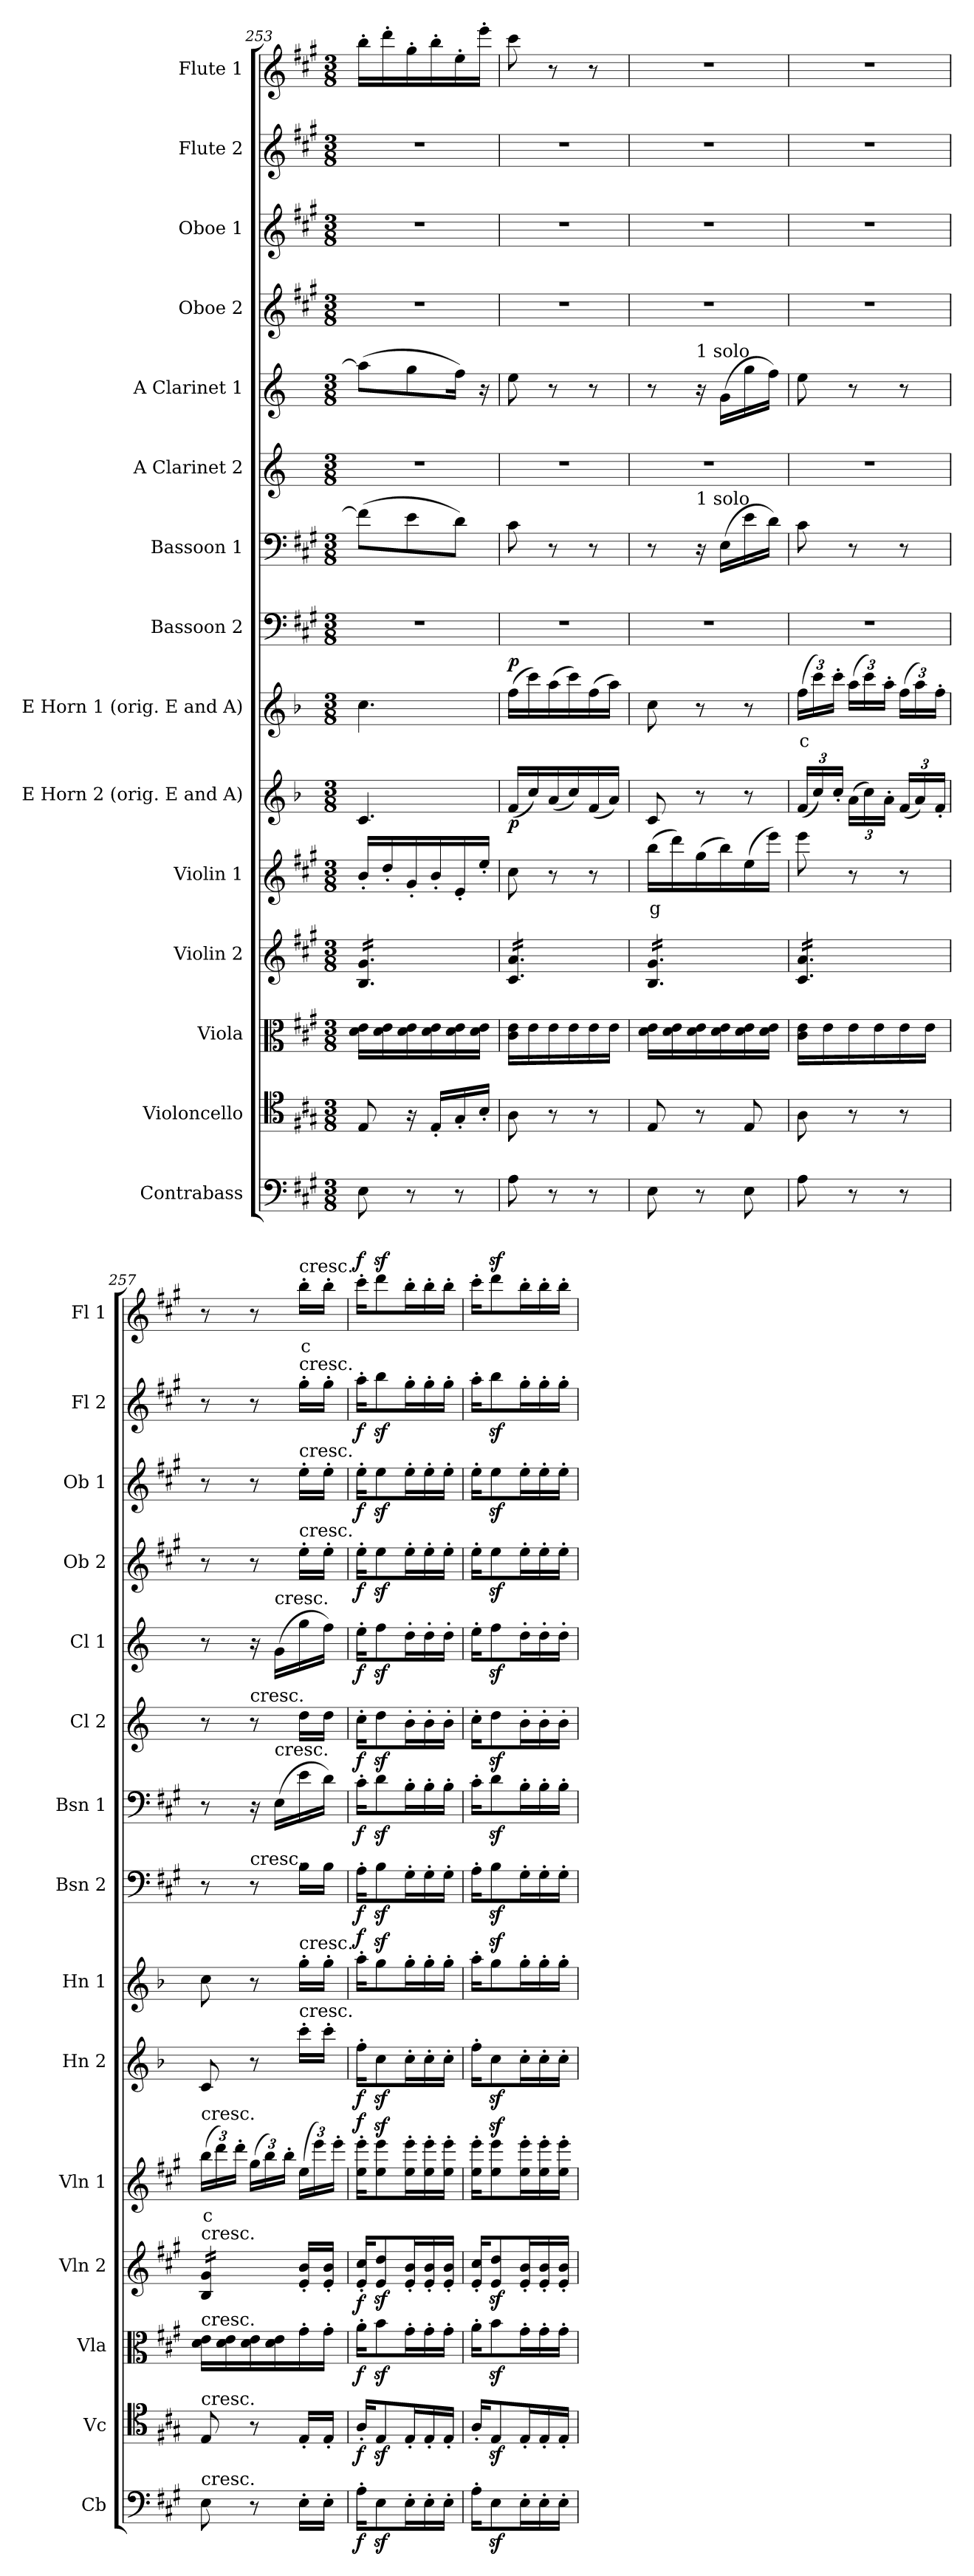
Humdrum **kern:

**kern	**dynam	**kern	**dynam	**kern	**dynam	**kern	**dynam	**kern	**text	**dynam	**kern	**dynam	**kern	**text	**dynam	**kern	**dynam	**kern	**dynam	**kern	**dynam	**kern	**dynam	**kern	**dynam	**kern	**dynam	**kern	**dynam	**kern	**text	**dynam
*part15	*part15	*part14	*part14	*part13	*part13	*part12	*part12	*part11	*part11	*part11	*part10	*part10	*part9	*part9	*part9	*part8	*part8	*part7	*part7	*part6	*part6	*part5	*part5	*part4	*part4	*part3	*part3	*part2	*part2	*part1	*part1	*part1
*staff15	*staff15	*staff14	*staff14	*staff13	*staff13	*staff12	*staff12	*staff11	*staff11	*staff11	*staff10	*staff10	*staff9	*staff9	*staff9	*staff8	*staff8	*staff7	*staff7	*staff6	*staff6	*staff5	*staff5	*staff4	*staff4	*staff3	*staff3	*staff2	*staff2	*staff1	*staff1	*staff1
*I"Contrabass	*	*I"Violoncello	*	*I"Viola	*	*I"Violin 2	*	*I"Violin 1	*	*	*I"E Horn 2 (orig. E and A)	*	*I"E Horn 1 (orig. E and A)	*	*	*I"Bassoon 2	*	*I"Bassoon 1	*	*I"A Clarinet 2	*	*I"A Clarinet 1	*	*I"Oboe 2	*	*I"Oboe 1	*	*I"Flute 2	*	*I"Flute 1	*	*
*I'Cb	*	*I'Vc	*	*I'Vla	*	*I'Vln 2	*	*I'Vln 1	*	*	*I'Hn 2	*	*I'Hn 1	*	*	*I'Bsn 2	*	*I'Bsn 1	*	*I'Cl 2	*	*I'Cl 1	*	*I'Ob 2	*	*I'Ob 1	*	*I'Fl 2	*	*I'Fl 1	*	*
*clefF4	*	*clefC4	*	*clefC3	*	*clefG2	*	*clefG2	*	*	*clefG2	*	*clefG2	*	*	*clefF4	*	*clefF4	*	*clefG2	*	*clefG2	*	*clefG2	*	*clefG2	*	*clefG2	*	*clefG2	*	*
*ITrd7c12	*	*	*	*	*	*	*	*	*	*	*ITrd5c8	*	*ITrd5c8	*	*	*	*	*	*	*ITrd2c3	*	*ITrd2c3	*	*	*	*	*	*	*	*	*	*
*k[f#c#g#]	*	*k[f#c#g#]	*	*k[f#c#g#]	*	*k[f#c#g#]	*	*k[f#c#g#]	*	*	*k[f#c#g#]	*	*k[f#c#g#]	*	*	*k[f#c#g#]	*	*k[f#c#g#]	*	*k[f#c#g#]	*	*k[f#c#g#]	*	*k[f#c#g#]	*	*k[f#c#g#]	*	*k[f#c#g#]	*	*k[f#c#g#]	*	*
*M3/8	*	*M3/8	*	*M3/8	*	*M3/8	*	*M3/8	*	*	*M3/8	*	*M3/8	*	*	*M3/8	*	*M3/8	*	*M3/8	*	*M3/8	*	*M3/8	*	*M3/8	*	*M3/8	*	*M3/8	*	*
=253	=253	=253	=253	=253	=253	=253	=253	=253	=253	=253	=253	=253	=253	=253	=253	=253	=253	=253	=253	=253	=253	=253	=253	=253	=253	=253	=253	=253	=253	=253	=253	=253
*	*	*	*	*	*	*tremolo	*	*	*	*	*	*	*	*	*	*	*	*	*	*	*	*	*	*	*	*	*	*	*	*	*	*
8EE\	.	8E/	.	16d\ 16e\LL	.	16B/ 16g#/LL	.	16b'/LL	.	.	4.E/	.	4.e\	.	.	4.r	.	(8f#\L]	.	4.r	.	(8ff#\L]	.	4.r	.	4.r	.	4.r	.	16bb'\LL	.	.
.	.	.	.	16d\ 16e\	.	16B/ 16g#/	.	16dd'/	.	.	.	.	.	.	.	.	.	.	.	.	.	.	.	.	.	.	.	.	.	16ddd'\	.	.
8r	.	16r	.	16d\ 16e\	.	16B/ 16g#/	.	16g#'/	.	.	.	.	.	.	.	.	.	8e\	.	.	.	8ee\	.	.	.	.	.	.	.	16gg#'\	.	.
.	.	16E'/LL	.	16d\ 16e\	.	16B/ 16g#/	.	16b'/	.	.	.	.	.	.	.	.	.	.	.	.	.	.	.	.	.	.	.	.	.	16bb'\	.	.
8r	.	16G#'/	.	16d\ 16e\	.	16B/ 16g#/	.	16e'/	.	.	.	.	.	.	.	.	.	8d\J)	.	.	.	16dd\Jk)	.	.	.	.	.	.	.	16ee'\	.	.
.	.	16B'/JJ	.	16d\ 16e\JJ	.	16B/ 16g#/JJ	.	16ee'/JJ	.	.	.	.	.	.	.	.	.	.	.	.	.	16r	.	.	.	.	.	.	.	16eee'\JJ	.	.
=254	=254	=254	=254	=254	=254	=254	=254	=254	=254	=254	=254	=254	=254	=254	=254	=254	=254	=254	=254	=254	=254	=254	=254	=254	=254	=254	=254	=254	=254	=254	=254	=254
!	!	!	!	!	!	!	!	!	!	!	!	!LO:DY:b	!	!	!LO:DY:b	!	!	!	!	!	!	!	!	!	!	!	!	!	!	!	!	!
8AA\	.	8A\	.	16c#\ 16e\LL	.	16c#/ 16a/LL	.	8cc#\	.	.	(16A/LL	p	(16a\LL	.	p	4.r	.	8c#\	.	4.r	.	8cc#\	.	4.r	.	4.r	.	4.r	.	8ccc#\	.	.
.	.	.	.	16e\	.	16c#/ 16a/	.	.	.	.	16e/)	.	16ee\)	.	.	.	.	.	.	.	.	.	.	.	.	.	.	.	.	.	.	.
8r	.	8r	.	16e\	.	16c#/ 16a/	.	8r	.	.	(16c#/	.	(16cc#\	.	.	.	.	8r	.	.	.	8r	.	.	.	.	.	.	.	8r	.	.
.	.	.	.	16e\	.	16c#/ 16a/	.	.	.	.	16e/)	.	16ee\)	.	.	.	.	.	.	.	.	.	.	.	.	.	.	.	.	.	.	.
8r	.	8r	.	16e\	.	16c#/ 16a/	.	8r	.	.	(16A/	.	(16a\	.	.	.	.	8r	.	.	.	8r	.	.	.	.	.	.	.	8r	.	.
.	.	.	.	16e\JJ	.	16c#/ 16a/JJ	.	.	.	.	16c#/JJ)	.	16cc#\JJ)	.	.	.	.	.	.	.	.	.	.	.	.	.	.	.	.	.	.	.
!!LO:PB:g=z
=255	=255	=255	=255	=255	=255	=255	=255	=255	=255	=255	=255	=255	=255	=255	=255	=255	=255	=255	=255	=255	=255	=255	=255	=255	=255	=255	=255	=255	=255	=255	=255	=255
!	!	!	!	!	!	!	!	!	!LO:LY:b:color=#FF0000	!	!	!	!	!	!	!	!	!	!	!	!	!	!	!	!	!	!	!	!	!	!	!
8EE\	.	8E/	.	16d\ 16e\LL	.	16B/ 16g#/LL	.	(16bb\LL	g	.	8E/	.	8e\	.	.	4.r	.	8r	.	4.r	.	8r	.	4.r	.	4.r	.	4.r	.	4.r	.	.
.	.	.	.	16d\ 16e\	.	16B/ 16g#/	.	16ddd\)	.	.	.	.	.	.	.	.	.	.	.	.	.	.	.	.	.	.	.	.	.	.	.	.
!	!	!	!	!	!	!	!	!	!	!	!	!	!	!	!	!	!	!	!	!	!	!LO:TX:a:t=1 solo	!	!	!	!	!	!	!	!	!	!
!	!	!	!	!	!	!	!	!	!	!	!	!	!	!	!	!	!	!LO:TX:a:t=1 solo	!	!	!	!	!	!	!	!	!	!	!	!	!	!
8r	.	8r	.	16d\ 16e\	.	16B/ 16g#/	.	(16gg#\	.	.	8r	.	8r	.	.	.	.	16r	.	.	.	16r	.	.	.	.	.	.	.	.	.	.
.	.	.	.	16d\ 16e\	.	16B/ 16g#/	.	16bb\)	.	.	.	.	.	.	.	.	.	(16E\LL	.	.	.	(16e\LL	.	.	.	.	.	.	.	.	.	.
8EE\	.	8E/	.	16d\ 16e\	.	16B/ 16g#/	.	(16ee\	.	.	8r	.	8r	.	.	.	.	16e\	.	.	.	16ee\	.	.	.	.	.	.	.	.	.	.
.	.	.	.	16d\ 16e\JJ	.	16B/ 16g#/JJ	.	16eee\JJ)	.	.	.	.	.	.	.	.	.	16d\JJ)	.	.	.	16dd\JJ)	.	.	.	.	.	.	.	.	.	.
=256	=256	=256	=256	=256	=256	=256	=256	=256	=256	=256	=256	=256	=256	=256	=256	=256	=256	=256	=256	=256	=256	=256	=256	=256	=256	=256	=256	=256	=256	=256	=256	=256
*	*	*	*	*	*	*	*	*	*	*	*Xbrackettup	*	*Xbrackettup	*	*	*	*	*	*	*	*	*	*	*	*	*	*	*	*	*	*	*
!	!	!	!	!	!	!	!	!	!	!	!	!	!	!LO:LY:b:color=#FF0000	!	!	!	!	!	!	!	!	!	!	!	!	!	!	!	!	!	!
8AA\	.	8A\	.	16c#\ 16e\LL	.	16c#/ 16a/LL	.	8eee\	.	.	(24A/LL	.	(24a\LL	c	.	4.r	.	8c#\	.	4.r	.	8cc#\	.	4.r	.	4.r	.	4.r	.	4.r	.	.
.	.	.	.	.	.	.	.	.	.	.	24e/)	.	24ee\)	.	.	.	.	.	.	.	.	.	.	.	.	.	.	.	.	.	.	.
.	.	.	.	16e\	.	16c#/ 16a/	.	.	.	.	.	.	.	.	.	.	.	.	.	.	.	.	.	.	.	.	.	.	.	.	.	.
.	.	.	.	.	.	.	.	.	.	.	24e'/JJ	.	24ee'\JJ	.	.	.	.	.	.	.	.	.	.	.	.	.	.	.	.	.	.	.
8r	.	8r	.	16e\	.	16c#/ 16a/	.	8r	.	.	(24c#\LL	.	(24cc#\LL	.	.	.	.	8r	.	.	.	8r	.	.	.	.	.	.	.	.	.	.
.	.	.	.	.	.	.	.	.	.	.	24e\)	.	24ee\)	.	.	.	.	.	.	.	.	.	.	.	.	.	.	.	.	.	.	.
.	.	.	.	16e\	.	16c#/ 16a/	.	.	.	.	.	.	.	.	.	.	.	.	.	.	.	.	.	.	.	.	.	.	.	.	.	.
.	.	.	.	.	.	.	.	.	.	.	24c#'\JJ	.	24cc#'\JJ	.	.	.	.	.	.	.	.	.	.	.	.	.	.	.	.	.	.	.
8r	.	8r	.	16e\	.	16c#/ 16a/	.	8r	.	.	(24A/LL	.	(24a\LL	.	.	.	.	8r	.	.	.	8r	.	.	.	.	.	.	.	.	.	.
.	.	.	.	.	.	.	.	.	.	.	24c#/)	.	24cc#\)	.	.	.	.	.	.	.	.	.	.	.	.	.	.	.	.	.	.	.
.	.	.	.	16e\JJ	.	16c#/ 16a/JJ	.	.	.	.	.	.	.	.	.	.	.	.	.	.	.	.	.	.	.	.	.	.	.	.	.	.
.	.	.	.	.	.	.	.	.	.	.	24A'/JJ	.	24a'\JJ	.	.	.	.	.	.	.	.	.	.	.	.	.	.	.	.	.	.	.
=257	=257	=257	=257	=257	=257	=257	=257	=257	=257	=257	=257	=257	=257	=257	=257	=257	=257	=257	=257	=257	=257	=257	=257	=257	=257	=257	=257	=257	=257	=257	=257	=257
*	*	*	*	*	*	*	*	*Xbrackettup	*	*	*	*	*	*	*	*	*	*	*	*	*	*	*	*	*	*	*	*	*	*	*	*
!	!	!	!	!	!	!	!	!LO:TX:a:t=cresc.	!	!	!	!	!	!	!	!	!	!	!	!	!	!	!	!	!	!	!	!	!	!	!	!
!	!	!	!	!	!	!LO:TX:a:t=cresc.	!	!	!	!	!	!	!	!	!	!	!	!	!	!	!	!	!	!	!	!	!	!	!	!	!	!
!	!	!	!	!LO:TX:a:t=cresc.	!	!	!	!	!	!	!	!	!	!	!	!	!	!	!	!	!	!	!	!	!	!	!	!	!	!	!	!
!	!	!LO:TX:a:t=cresc.	!	!	!	!	!	!	!	!	!	!	!	!	!	!	!	!	!	!	!	!	!	!	!	!	!	!	!	!	!	!
!LO:TX:a:t=cresc.	!	!	!	!	!	!	!	!	!	!	!	!	!	!	!	!	!	!	!	!	!	!	!	!	!	!	!	!	!	!	!	!
!	!	!	!	!	!	!	!	!	!LO:LY:b:color=#FF0000	!	!	!	!	!	!	!	!	!	!	!	!	!	!	!	!	!	!	!	!	!	!	!
8EE\	.	8E/	.	16d\ 16e\LL	.	16B/ 16g#/LL	.	(24bb\LL	c	.	8E/	.	8e\	.	.	8r	.	8r	.	8r	.	8r	.	8r	.	8r	.	8r	.	8r	.	.
.	.	.	.	.	.	.	.	24ddd\)	.	.	.	.	.	.	.	.	.	.	.	.	.	.	.	.	.	.	.	.	.	.	.	.
.	.	.	.	16d\ 16e\	.	16B/ 16g#/	.	.	.	.	.	.	.	.	.	.	.	.	.	.	.	.	.	.	.	.	.	.	.	.	.	.
.	.	.	.	.	.	.	.	24ddd'\JJ	.	.	.	.	.	.	.	.	.	.	.	.	.	.	.	.	.	.	.	.	.	.	.	.
!	!	!	!	!	!	!	!	!	!	!	!	!	!	!	!	!	!	!	!	!LO:TX:a:t=cresc.	!	!	!	!	!	!	!	!	!	!	!	!
!	!	!	!	!	!	!	!	!	!	!	!	!	!	!	!	!LO:TX:a:t=cresc.	!	!	!	!	!	!	!	!	!	!	!	!	!	!	!	!
8r	.	8r	.	16d\ 16e\	.	16B/ 16g#/	.	(24gg#\LL	.	.	8r	.	8r	.	.	8r	.	16r	.	8r	.	16r	.	8r	.	8r	.	8r	.	8r	.	.
.	.	.	.	.	.	.	.	24bb\)	.	.	.	.	.	.	.	.	.	.	.	.	.	.	.	.	.	.	.	.	.	.	.	.
!	!	!	!	!	!	!	!	!	!	!	!	!	!	!	!	!	!	!	!	!	!	!LO:TX:a:t=cresc.	!	!	!	!	!	!	!	!	!	!
!	!	!	!	!	!	!	!	!	!	!	!	!	!	!	!	!	!	!LO:TX:a:t=cresc.	!	!	!	!	!	!	!	!	!	!	!	!	!	!
.	.	.	.	16d\ 16e\	.	16B/ 16g#/JJ	.	.	.	.	.	.	.	.	.	.	.	(16E\LL	.	.	.	(16e\LL	.	.	.	.	.	.	.	.	.	.
*	*	*	*	*	*	*Xtremolo	*	*	*	*	*	*	*	*	*	*	*	*	*	*	*	*	*	*	*	*	*	*	*	*	*	*
.	.	.	.	.	.	.	.	24bb'\JJ	.	.	.	.	.	.	.	.	.	.	.	.	.	.	.	.	.	.	.	.	.	.	.	.
!	!	!	!	!	!	!	!	!	!	!	!	!	!	!	!	!	!	!	!	!	!	!	!	!	!	!	!	!	!	!LO:TX:a:t=cresc.	!	!
!	!	!	!	!	!	!	!	!	!	!	!	!	!	!	!	!	!	!	!	!	!	!	!	!	!	!	!	!LO:TX:a:t=cresc.	!	!	!	!
!	!	!	!	!	!	!	!	!	!	!	!	!	!	!	!	!	!	!	!	!	!	!	!	!	!	!LO:TX:a:t=cresc.	!	!	!	!	!	!
!	!	!	!	!	!	!	!	!	!	!	!	!	!	!	!	!	!	!	!	!	!	!	!	!LO:TX:a:t=cresc.	!	!	!	!	!	!	!	!
!	!	!	!	!	!	!	!	!	!	!	!	!	!LO:TX:a:t=cresc.	!	!	!	!	!	!	!	!	!	!	!	!	!	!	!	!	!	!	!
!	!	!	!	!	!	!	!	!	!	!	!LO:TX:a:t=cresc.	!	!	!	!	!	!	!	!	!	!	!	!	!	!	!	!	!	!	!	!	!
!	!	!	!	!	!	!	!	!	!	!	!	!	!	!	!	!	!	!	!	!	!	!	!	!	!	!	!	!	!	!	!LO:LY:b:color=#FF0000	!
16EE'\LL	.	16E'/LL	.	16g#'\	.	16e/' 16b/'LL	.	(24ee\LL	.	.	16ee'\LL	.	16b'\LL	.	.	16B\LL	.	16e\	.	16b\LL	.	16ee\	.	16ee'\LL	.	16ee'\LL	.	16gg#'\LL	.	16bb'\LL	c	.
.	.	.	.	.	.	.	.	24eee\)	.	.	.	.	.	.	.	.	.	.	.	.	.	.	.	.	.	.	.	.	.	.	.	.
16EE'\JJ	.	16E'/JJ	.	16g#'\JJ	.	16e/' 16b/'JJ	.	.	.	.	16ee'\JJ	.	16b'\JJ	.	.	16B\JJ	.	16d\JJ)	.	16b\JJ	.	16dd\JJ)	.	16ee'\JJ	.	16ee'\JJ	.	16gg#'\JJ	.	16bb'\JJ	.	.
.	.	.	.	.	.	.	.	24eee'\JJ	.	.	.	.	.	.	.	.	.	.	.	.	.	.	.	.	.	.	.	.	.	.	.	.
=258	=258	=258	=258	=258	=258	=258	=258	=258	=258	=258	=258	=258	=258	=258	=258	=258	=258	=258	=258	=258	=258	=258	=258	=258	=258	=258	=258	=258	=258	=258	=258	=258
!	!LO:DY:b	!	!LO:DY:b	!	!LO:DY:b	!	!LO:DY:b	!	!	!LO:DY:b	!	!LO:DY:b	!	!	!LO:DY:b	!	!LO:DY:b	!	!LO:DY:b	!	!LO:DY:b	!	!LO:DY:b	!	!LO:DY:b	!	!LO:DY:b	!	!LO:DY:b	!	!	!LO:DY:b
16AA'\KL	f	16A'/KL	f	16a'\KL	f	16e/' 16cc#/'KL	f	16ee\' 16eee\'KL	.	f	16a'\KL	f	16cc#'\KL	.	f	16A'\KL	f	16c#'\KL	f	16a'\KL	f	16cc#'\KL	f	16ee'\KL	f	16ee'\KL	f	16aa'\KL	f	16ccc#'\KL	.	f
8EEz<\	.	8Ez</	.	8bz<\	.	8e/z< 8dd/z<	.	8ee\z< 8eee\z<	.	.	8ez<\	.	8bz<\	.	.	8Bz<\	.	8dz<\	.	8bz<\	.	8ddz<\	.	8eez<\	.	8eez<\	.	8bbz<\	.	8dddz<\	.	.
16EE'\L	.	16E'/L	.	16g#'\L	.	16e/' 16b/'L	.	16ee\' 16eee\'L	.	.	16e'\L	.	16b'\L	.	.	16G#'\L	.	16B'\L	.	16g#'\L	.	16b'\L	.	16ee'\L	.	16ee'\L	.	16gg#'\L	.	16bb'\L	.	.
16EE'\	.	16E'/	.	16g#'\	.	16e/' 16b/'	.	16ee\' 16eee\'	.	.	16e'\	.	16b'\	.	.	16G#'\	.	16B'\	.	16g#'\	.	16b'\	.	16ee'\	.	16ee'\	.	16gg#'\	.	16bb'\	.	.
16EE'\JJ	.	16E'/JJ	.	16g#'\JJ	.	16e/' 16b/'JJ	.	16ee\' 16eee\'JJ	.	.	16e'\JJ	.	16b'\JJ	.	.	16G#'\JJ	.	16B'\JJ	.	16g#'\JJ	.	16b'\JJ	.	16ee'\JJ	.	16ee'\JJ	.	16gg#'\JJ	.	16bb'\JJ	.	.
=259	=259	=259	=259	=259	=259	=259	=259	=259	=259	=259	=259	=259	=259	=259	=259	=259	=259	=259	=259	=259	=259	=259	=259	=259	=259	=259	=259	=259	=259	=259	=259	=259
16AA'\KL	.	16A'/KL	.	16a'\KL	.	16e/' 16cc#/'KL	.	16ee\' 16eee\'KL	.	.	16a'\KL	.	16cc#'\KL	.	.	16A'\KL	.	16c#'\KL	.	16a'\KL	.	16cc#'\KL	.	16ee'\KL	.	16ee'\KL	.	16aa'\KL	.	16ccc#'\KL	.	.
8EEz<\	.	8Ez</	.	8bz<\	.	8e/z< 8dd/z<	.	8ee\z< 8eee\z<	.	.	8ez<\	.	8bz<\	.	.	8Bz<\	.	8dz<\	.	8bz<\	.	8ddz<\	.	8eez<\	.	8eez<\	.	8bbz<\	.	8dddz<\	.	.
16EE'\L	.	16E'/L	.	16g#'\L	.	16e/' 16b/'L	.	16ee\' 16eee\'L	.	.	16e'\L	.	16b'\L	.	.	16G#'\L	.	16B'\L	.	16g#'\L	.	16b'\L	.	16ee'\L	.	16ee'\L	.	16gg#'\L	.	16bb'\L	.	.
16EE'\	.	16E'/	.	16g#'\	.	16e/' 16b/'	.	16ee\' 16eee\'	.	.	16e'\	.	16b'\	.	.	16G#'\	.	16B'\	.	16g#'\	.	16b'\	.	16ee'\	.	16ee'\	.	16gg#'\	.	16bb'\	.	.
16EE'\JJ	.	16E'/JJ	.	16g#'\JJ	.	16e/' 16b/'JJ	.	16ee\' 16eee\'JJ	.	.	16e'\JJ	.	16b'\JJ	.	.	16G#'\JJ	.	16B'\JJ	.	16g#'\JJ	.	16b'\JJ	.	16ee'\JJ	.	16ee'\JJ	.	16gg#'\JJ	.	16bb'\JJ	.	.
=	=	=	=	=	=	=	=	=	=	=	=	=	=	=	=	=	=	=	=	=	=	=	=	=	=	=	=	=	=	=	=	=
*-	*-	*-	*-	*-	*-	*-	*-	*-	*-	*-	*-	*-	*-	*-	*-	*-	*-	*-	*-	*-	*-	*-	*-	*-	*-	*-	*-	*-	*-	*-	*-	*-
